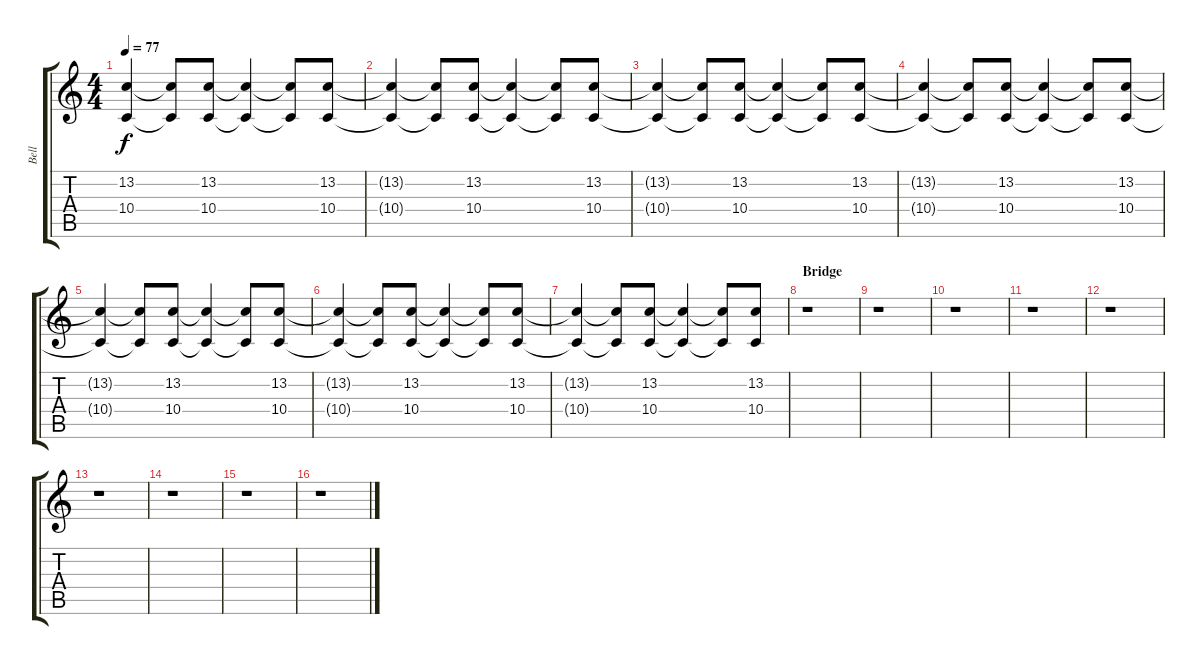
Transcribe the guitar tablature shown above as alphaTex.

\track ("Bell" "Bell") {instrument tubularbells}
\staff {score tabs}
\tuning (E4 B3 G3 D3 A2 E2) {hide}
\ts (4 4)
\tempo 77
\clef g2
\ks c
(13.2{t} 10.4{t}).4{dy f} (13.2{t} 10.4{t}).8 (13.2 10.4).8 (13.2{t} 10.4{t}).4 (13.2{t} 10.4{t}).8 (13.2 10.4).8 |
(13.2{t} 10.4{t}).4 (13.2{t} 10.4{t}).8 (13.2 10.4).8 (13.2{t} 10.4{t}).4 (13.2{t} 10.4{t}).8 (13.2 10.4).8 |
(13.2{t} 10.4{t}).4 (13.2{t} 10.4{t}).8 (13.2 10.4).8 (13.2{t} 10.4{t}).4 (13.2{t} 10.4{t}).8 (13.2 10.4).8 |
(13.2{t} 10.4{t}).4 (13.2{t} 10.4{t}).8 (13.2 10.4).8 (13.2{t} 10.4{t}).4 (13.2{t} 10.4{t}).8 (13.2 10.4).8 |
(13.2{t} 10.4{t}).4 (13.2{t} 10.4{t}).8 (13.2 10.4).8 (13.2{t} 10.4{t}).4 (13.2{t} 10.4{t}).8 (13.2 10.4).8 |
(13.2{t} 10.4{t}).4 (13.2{t} 10.4{t}).8 (13.2 10.4).8 (13.2{t} 10.4{t}).4 (13.2{t} 10.4{t}).8 (13.2 10.4).8 |
(13.2{t} 10.4{t}).4 (13.2{t} 10.4{t}).8 (13.2 10.4).8 (13.2{t} 10.4{t}).4 (13.2{t} 10.4{t}).8 (13.2 10.4).8 |
\section ("" "Bridge")
r.1 |
r.1 |
r.1 |
r.1 |
r.1 |
r.1 |
r.1 |
r.1 |
r.1
